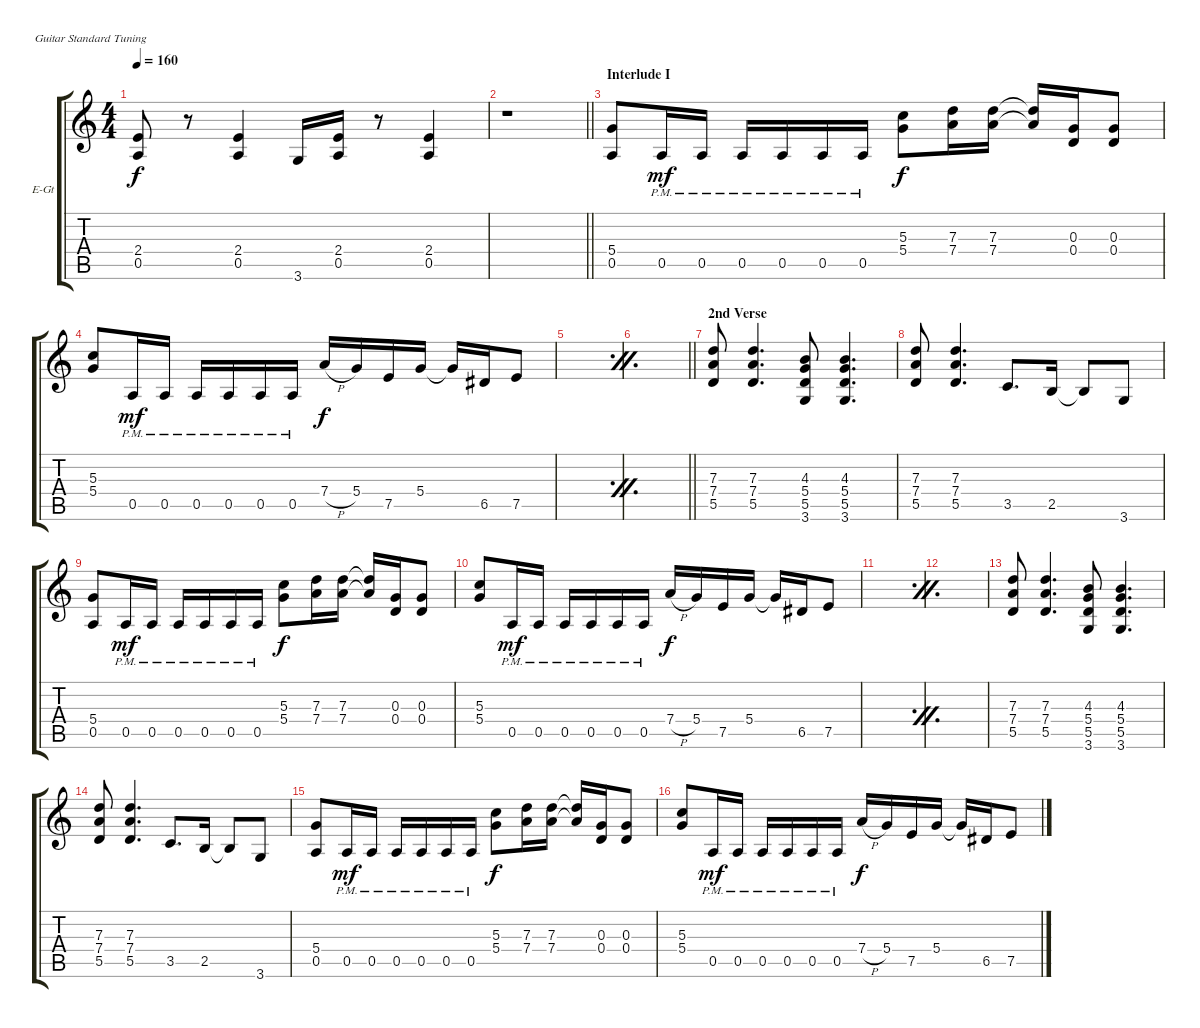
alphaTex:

\bracketExtendMode groupsimilarinstruments
\firstSystemTrackNameOrientation horizontal
\otherSystemsTrackNameOrientation horizontal
\track ("Gtr. I Rhytm" "E-Gt") {instrument overdrivenguitar}
\staff {score tabs}
\tuning (E4 B3 G3 D3 A2 E2)
\ts (4 4)
\beaming (8 2 2 2 2)
\tempo 160
\clef g2
\ks c
(2.4 0.5).8{dy f} r.8 (2.4 0.5).4 3.6.16 (2.4 0.5).16 r.8 (2.4 0.5).4 |
\barLineRight lightlight
r.1 |
\section ("" "Interlude I")
(5.4 0.5).8 0.5{pm}.16{dy mf} 0.5{pm}.16 0.5{pm}.16 0.5{pm}.16 0.5{pm}.16 0.5{pm}.16 (5.3 5.4).8{dy f} (7.3 7.4).16 (7.3 7.4).16 (7.3{t} 7.4{t}).16 (0.3 0.4).16 (0.3 0.4).8 |
(5.3 5.4).8 0.5{pm}.16{dy mf} 0.5{pm}.16 0.5{pm}.16 0.5{pm}.16 0.5{pm}.16 0.5{pm}.16 7.4{h}.16{dy f} 5.4.16 7.5.16 5.4.16 5.4{t}.16 6.5.16 7.5.8 |
\simile firstofdouble
|
\simile secondofdouble
\barLineRight lightlight
|
\section ("" "2nd Verse")
\simile none
(7.3 7.4 5.5).8 (7.3 7.4 5.5).4{d} (4.3 5.4 5.5 3.6).8 (4.3 5.4 5.5 3.6).4{d} |
(7.3 7.4 5.5).8 (7.3 7.4 5.5).4{d} 3.5.8{d} 2.5.16 2.5{t}.8 3.6.8 |
(5.4 0.5).8 0.5{pm}.16{dy mf} 0.5{pm}.16 0.5{pm}.16 0.5{pm}.16 0.5{pm}.16 0.5{pm}.16 (5.3 5.4).8{dy f} (7.3 7.4).16 (7.3 7.4).16 (7.3{t} 7.4{t}).16 (0.3 0.4).16 (0.3 0.4).8 |
(5.3 5.4).8 0.5{pm}.16{dy mf} 0.5{pm}.16 0.5{pm}.16 0.5{pm}.16 0.5{pm}.16 0.5{pm}.16 7.4{h}.16{dy f} 5.4.16 7.5.16 5.4.16 5.4{t}.16 6.5.16 7.5.8 |
\simile firstofdouble
|
\simile secondofdouble
|
\simile none
(7.3 7.4 5.5).8 (7.3 7.4 5.5).4{d} (4.3 5.4 5.5 3.6).8 (4.3 5.4 5.5 3.6).4{d} |
(7.3 7.4 5.5).8 (7.3 7.4 5.5).4{d} 3.5.8{d} 2.5.16 2.5{t}.8 3.6.8 |
(5.4 0.5).8 0.5{pm}.16{dy mf} 0.5{pm}.16 0.5{pm}.16 0.5{pm}.16 0.5{pm}.16 0.5{pm}.16 (5.3 5.4).8{dy f} (7.3 7.4).16 (7.3 7.4).16 (7.3{t} 7.4{t}).16 (0.3 0.4).16 (0.3 0.4).8 |
(5.3 5.4).8 0.5{pm}.16{dy mf} 0.5{pm}.16 0.5{pm}.16 0.5{pm}.16 0.5{pm}.16 0.5{pm}.16 7.4{h}.16{dy f} 5.4.16 7.5.16 5.4.16 5.4{t}.16 6.5.16 7.5.8
